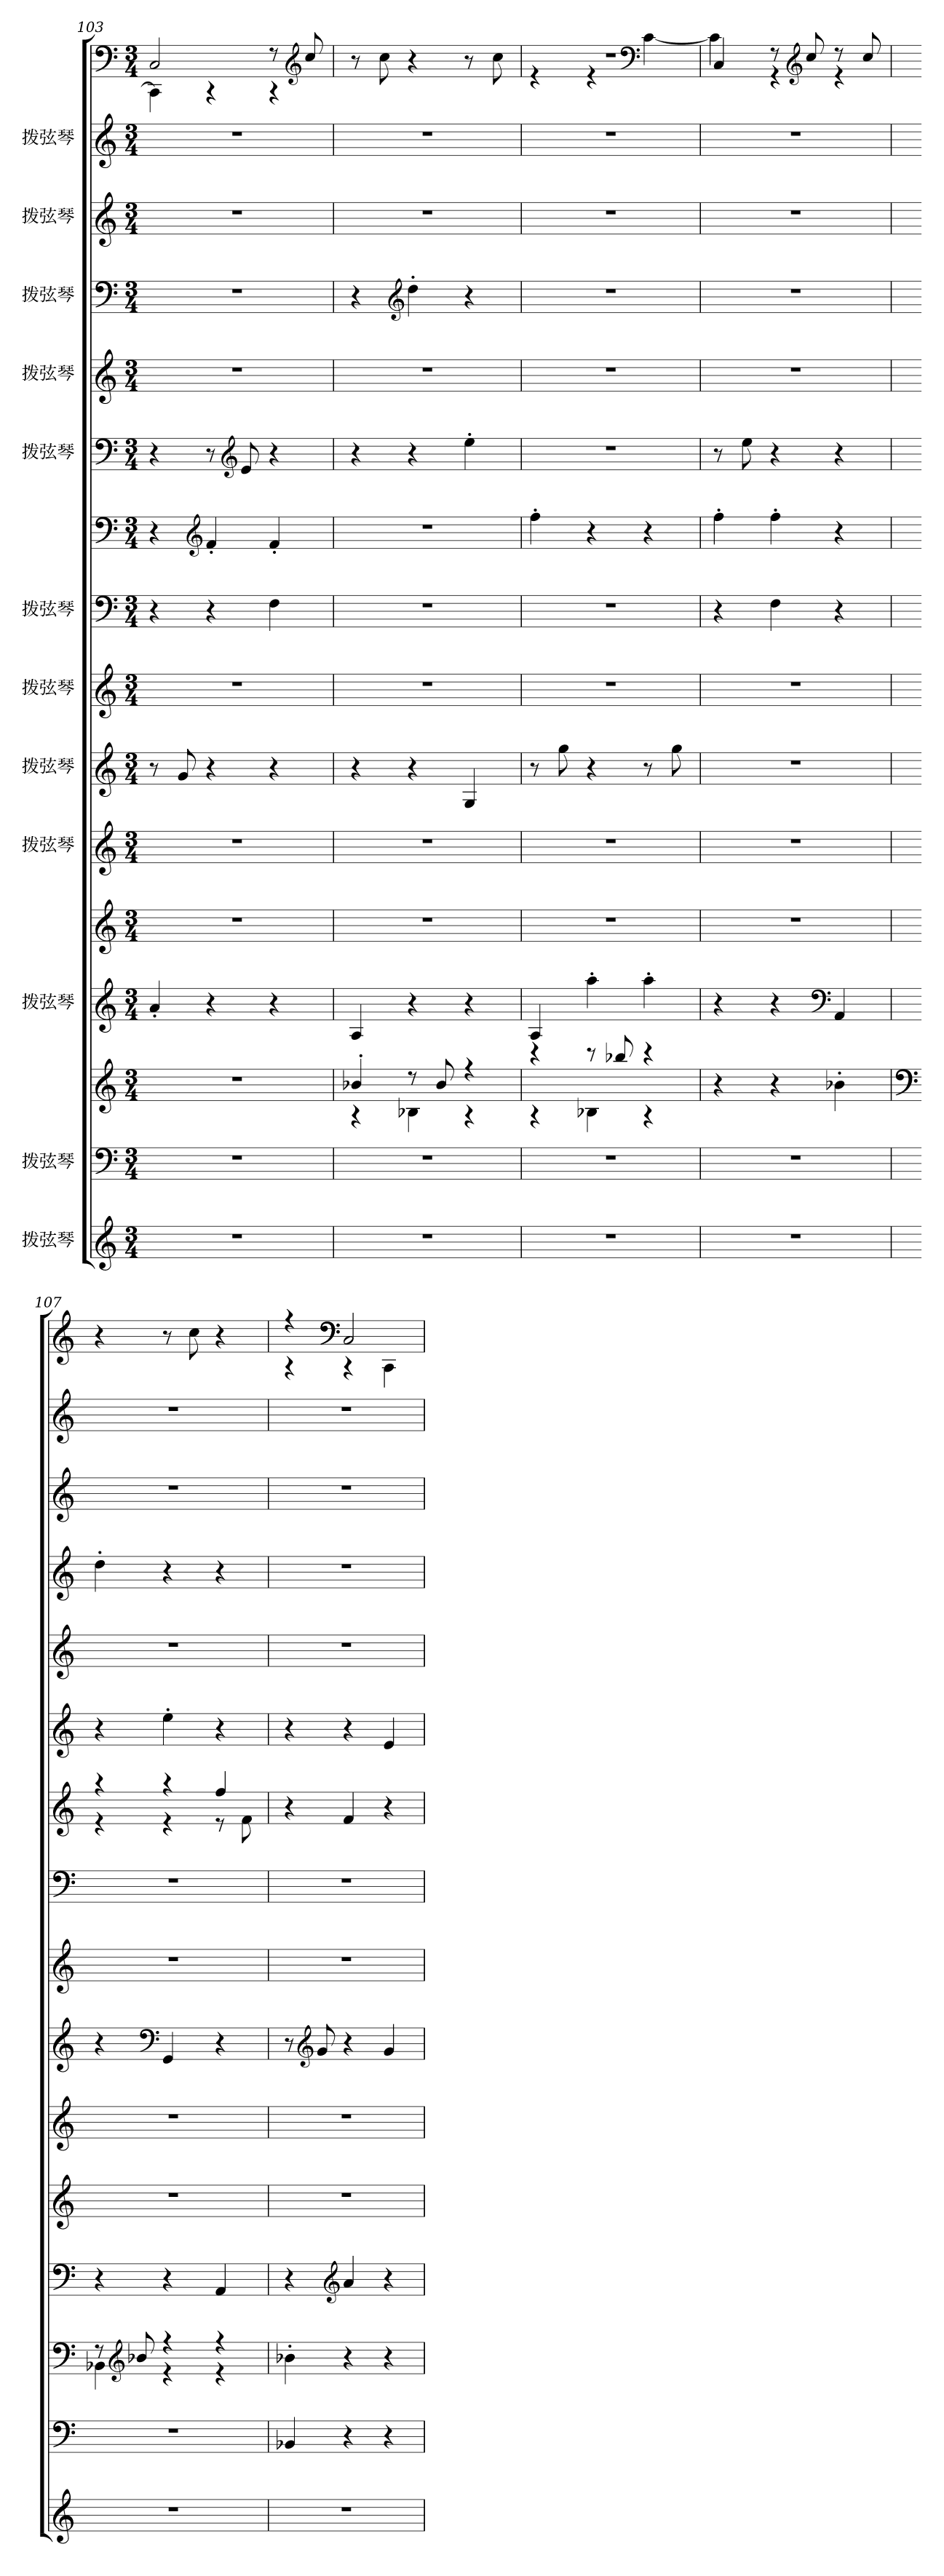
**kern	**kern	**kern	**kern	**kern	**kern	**kern	**kern	**kern	**kern	**kern	**kern	**kern	**kern	**kern	**kern
*part12	*part11	*part11	*part10	*part10	*part9	*part8	*part7	*part6	*part6	*part5	*part4	*part3	*part2	*part1	*part1
*staff16	*staff15	*staff14	*staff13	*staff12	*staff11	*staff10	*staff9	*staff8	*staff7	*staff6	*staff5	*staff4	*staff3	*staff2	*staff1
*I"拨弦琴	*I"拨弦琴	*	*I"拨弦琴	*	*I"拨弦琴	*I"拨弦琴	*I"拨弦琴	*I"拨弦琴	*	*I"拨弦琴	*I"拨弦琴	*I"拨弦琴	*I"拨弦琴	*I"拨弦琴	*
*clefG2	*clefF4	*clefG2	*clefG2	*clefG2	*clefG2	*clefG2	*clefG2	*clefF4	*clefF4	*clefF4	*clefG2	*clefF4	*clefG2	*clefG2	*clefF4
*k[]	*k[]	*k[]	*k[]	*k[]	*k[]	*k[]	*k[]	*k[]	*k[]	*k[]	*k[]	*k[]	*k[]	*k[]	*k[]
*M3/4	*M3/4	*M3/4	*M3/4	*M3/4	*M3/4	*M3/4	*M3/4	*M3/4	*M3/4	*M3/4	*M3/4	*M3/4	*M3/4	*M3/4	*M3/4
=103	=103	=103	=103	=103	=103	=103	=103	=103	=103	=103	=103	=103	=103	=103	=103
*	*	*	*	*	*	*	*	*	*	*	*	*	*	*	*^
2.r	2.r	2.r	4a'/	2.r	2.r	8r	2.r	4r	4r	4r	2.r	2.r	2.r	2.r	2C/	4CC\]
.	.	.	.	.	.	8g/	.	.	.	.	.	.	.	.	.	.
*	*	*	*	*	*	*	*	*	*clefG2	*	*	*	*	*	*	*
.	.	.	4r	.	.	4r	.	4r	4f'/	8r	.	.	.	.	.	4r
*	*	*	*	*	*	*	*	*	*	*clefG2	*	*	*	*	*	*
.	.	.	.	.	.	.	.	.	.	8e/	.	.	.	.	.	.
.	.	.	4r	.	.	4r	.	4F\	4f'/	4r	.	.	.	.	8r	4r
*	*	*	*	*	*	*	*	*	*	*	*	*	*	*	*clefG2	*
.	.	.	.	.	.	.	.	.	.	.	.	.	.	.	8cc/	.
*	*	*	*	*	*	*	*	*	*	*	*	*	*	*	*v	*v
=104	=104	=104	=104	=104	=104	=104	=104	=104	=104	=104	=104	=104	=104	=104	=104
*	*	*^	*	*	*	*	*	*	*	*	*	*	*	*	*
2.r	2.r	4b-X'/	4r	4A/	2.r	2.r	4r	2.r	2.r	2.r	4r	2.r	4r	2.r	2.r	8r
.	.	.	.	.	.	.	.	.	.	.	.	.	.	.	.	8cc\
*	*	*	*	*	*	*	*	*	*	*	*	*	*clefG2	*	*	*
.	.	8r	4B-X\	4r	.	.	4r	.	.	.	4r	.	4dd'\	.	.	4r
.	.	8b-/	.	.	.	.	.	.	.	.	.	.	.	.	.	.
.	.	4r	4r	4r	.	.	4G/	.	.	.	4ee'\	.	4r	.	.	8r
.	.	.	.	.	.	.	.	.	.	.	.	.	.	.	.	8cc\
=105	=105	=105	=105	=105	=105	=105	=105	=105	=105	=105	=105	=105	=105	=105	=105	=105
*	*	*	*	*	*	*	*	*	*	*	*	*	*	*	*	*^
2.r	2.r	4r	4r	4A/	2.r	2.r	8r	2.r	2.r	4ff'\	2.r	2.r	2.r	2.r	2.r	2.r	4r
.	.	.	.	.	.	.	8gg\	.	.	.	.	.	.	.	.	.	.
.	.	8r	4B-X\	4aa'\	.	.	4r	.	.	4r	.	.	.	.	.	.	4r
.	.	8bb-X/	.	.	.	.	.	.	.	.	.	.	.	.	.	.	.
*	*	*	*	*	*	*	*	*	*	*	*	*	*	*	*	*clefF4	*
.	.	4r	4r	4aa'\	.	.	8r	.	.	4r	.	.	.	.	.	.	[4c\
.	.	.	.	.	.	.	8gg\	.	.	.	.	.	.	.	.	.	.
*	*	*v	*v	*	*	*	*	*	*	*	*	*	*	*	*	*	*
!!LO:PB:g=z	!!
=106	=106	=106	=106	=106	=106	=106	=106	=106	=106	=106	=106	=106	=106	=106	=106	=106
2.r	2.r	4r	4r	2.r	2.r	2.r	2.r	4r	4ff'\	8r	2.r	2.r	2.r	2.r	4C/	4c\]
.	.	.	.	.	.	.	.	.	.	8ee\	.	.	.	.	.	.
.	.	4r	4r	.	.	.	.	4F\	4ff'\	4r	.	.	.	.	8r	4r
*	*	*	*	*	*	*	*	*	*	*	*	*	*	*	*clefG2	*
.	.	.	.	.	.	.	.	.	.	.	.	.	.	.	8cc/	.
*	*	*	*clefF4	*	*	*	*	*	*	*	*	*	*	*	*	*
.	.	4b-X'\	4AA/	.	.	.	.	4r	4r	4r	.	.	.	.	8r	4r
.	.	.	.	.	.	.	.	.	.	.	.	.	.	.	8cc/	.
*	*	*	*	*	*	*	*	*	*	*	*	*	*	*	*v	*v
=107	=107	=107	=107	=107	=107	=107	=107	=107	=107	=107	=107	=107	=107	=107	=107
*	*	*clefF4	*	*	*	*	*	*	*	*	*	*	*	*	*
*	*	*^	*	*	*	*	*	*	*^	*	*	*	*	*	*
2.r	2.r	8r	4BB-X\	4r	2.r	2.r	4r	2.r	2.r	4r	4r	4r	2.r	4dd'\	2.r	2.r	4r
*	*	*clefG2	*	*	*	*	*	*	*	*	*	*	*	*	*	*	*
.	.	8b-X/	.	.	.	.	.	.	.	.	.	.	.	.	.	.	.
*	*	*	*	*	*	*	*clefF4	*	*	*	*	*	*	*	*	*	*
.	.	4r	4r	4r	.	.	4GG/	.	.	4r	4r	4ee'\	.	4r	.	.	8r
.	.	.	.	.	.	.	.	.	.	.	.	.	.	.	.	.	8cc\
.	.	4r	4r	4AA/	.	.	4r	.	.	4ff/	8r	4r	.	4r	.	.	4r
.	.	.	.	.	.	.	.	.	.	.	8f\	.	.	.	.	.	.
*	*	*v	*v	*	*	*	*	*	*	*v	*v	*	*	*	*	*	*
=108	=108	=108	=108	=108	=108	=108	=108	=108	=108	=108	=108	=108	=108	=108	=108
*	*	*	*	*	*	*	*	*	*	*	*	*	*	*	*^
2.r	4BB-X/	4b-X'\	4r	2.r	2.r	8r	2.r	2.r	4r	4r	2.r	2.r	2.r	2.r	4r	4r
*	*	*	*	*	*	*clefG2	*	*	*	*	*	*	*	*	*	*
.	.	.	.	.	.	8g/	.	.	.	.	.	.	.	.	.	.
*	*	*	*clefG2	*	*	*	*	*	*	*	*	*	*	*	*clefF4	*
.	4r	4r	4a/	.	.	4r	.	.	4f/	4r	.	.	.	.	2C/	4r
.	4r	4r	4r	.	.	4g/	.	.	4r	4e/	.	.	.	.	.	4CC\
*	*	*	*	*	*	*	*	*	*	*	*	*	*	*	*v	*v
=	=	=	=	=	=	=	=	=	=	=	=	=	=	=	=
*-	*-	*-	*-	*-	*-	*-	*-	*-	*-	*-	*-	*-	*-	*-	*-
